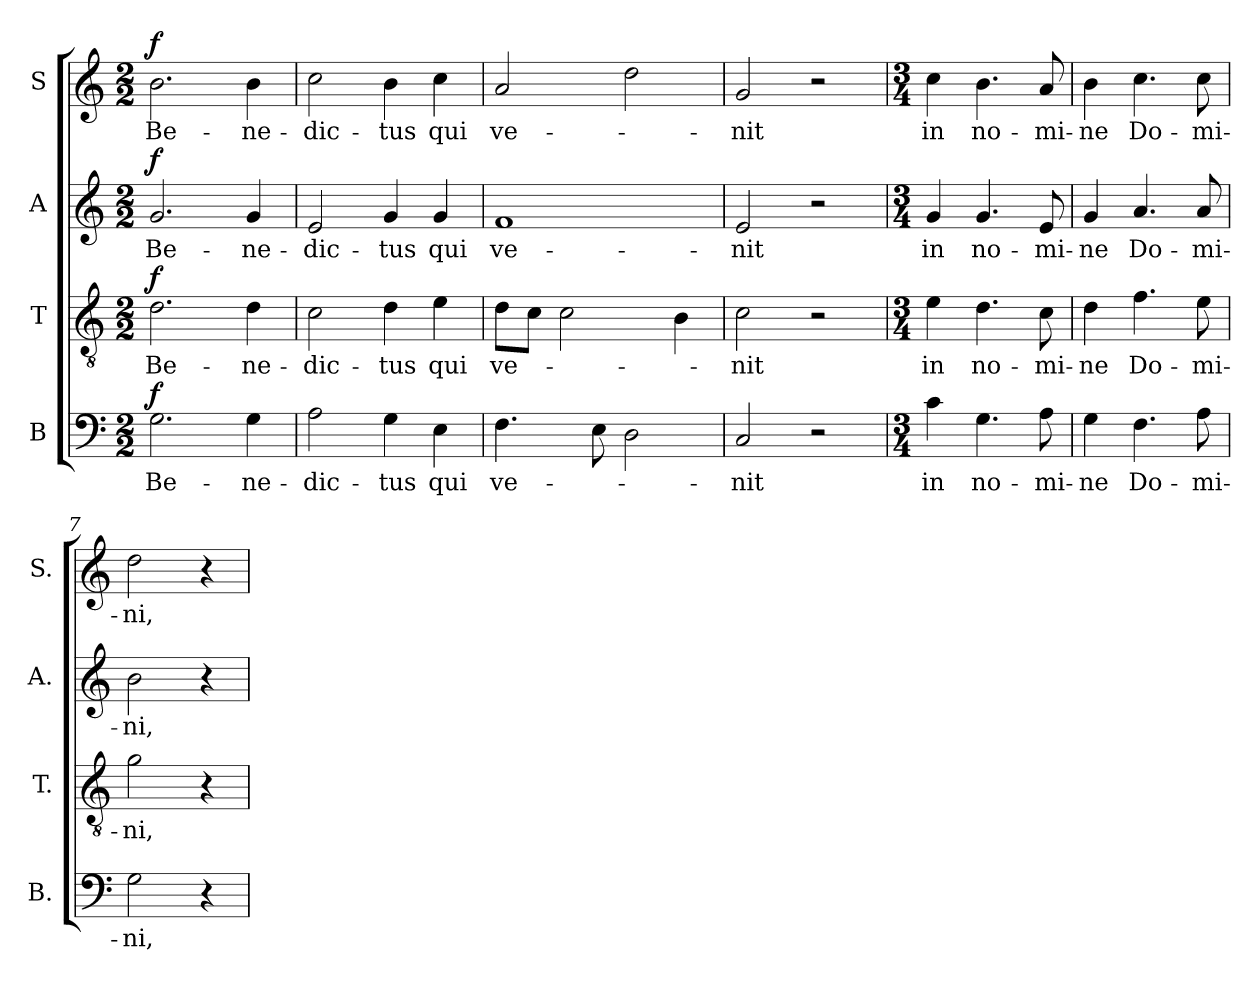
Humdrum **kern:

**kern	**text	**dynam	**kern	**text	**dynam	**kern	**text	**dynam	**kern	**text	**dynam
*part4	*part4	*part4	*part3	*part3	*part3	*part2	*part2	*part2	*part1	*part1	*part1
*staff4	*staff4	*staff4	*staff3	*staff3	*staff3	*staff2	*staff2	*staff2	*staff1	*staff1	*staff1
*I"B	*	*	*I"T	*	*	*I"A	*	*	*I"S	*	*
*I'B.	*	*	*I'T.	*	*	*I'A.	*	*	*I'S.	*	*
!!LO:PB:g=z
*clefF4	*	*	*clefGv2	*	*	*clefG2	*	*	*clefG2	*	*
*	*	*	*ITrd7c12	*	*	*	*	*	*	*	*
*k[]	*	*	*k[]	*	*	*k[]	*	*	*k[]	*	*
*C:	*	*	*C:	*	*	*C:	*	*	*C:	*	*
*M2/2	*	*	*M2/2	*	*	*M2/2	*	*	*M2/2	*	*
=1	=1	=1	=1	=1	=1	=1	=1	=1	=1	=1	=1
!	!LO:LY:b:color=#000000	!	!	!	!	!	!	!	!	!	!
!	!	!	!	!LO:LY:b:color=#000000	!	!	!	!	!	!	!
!	!	!	!	!	!	!	!LO:LY:b:color=#000000	!	!	!	!
!	!	!	!	!	!	!	!	!	!	!LO:LY:b:color=#000000	!
2.Gi\	Be-	f	2.Di\	Be-	f	2.gi/	Be-	f	2.bi\	Be-	f
!	!LO:LY:b:color=#000000	!	!	!	!	!	!	!	!	!	!
!	!	!	!	!LO:LY:b:color=#000000	!	!	!	!	!	!	!
!	!	!	!	!	!	!	!LO:LY:b:color=#000000	!	!	!	!
!	!	!	!	!	!	!	!	!	!	!LO:LY:b:color=#000000	!
4Gi\	-ne-	.	4Di\	-ne-	.	4gi/	-ne-	.	4bi\	-ne-	.
=2	=2	=2	=2	=2	=2	=2	=2	=2	=2	=2	=2
!	!LO:LY:b:color=#000000	!	!	!	!	!	!	!	!	!	!
!	!	!	!	!LO:LY:b:color=#000000	!	!	!	!	!	!	!
!	!	!	!	!	!	!	!LO:LY:b:color=#000000	!	!	!	!
!	!	!	!	!	!	!	!	!	!	!LO:LY:b:color=#000000	!
2Ai\	-dic-	.	2Ci\	-dic-	.	2ei/	-dic-	.	2cci\	-dic-	.
!	!LO:LY:b:color=#000000	!	!	!	!	!	!	!	!	!	!
!	!	!	!	!LO:LY:b:color=#000000	!	!	!	!	!	!	!
!	!	!	!	!	!	!	!LO:LY:b:color=#000000	!	!	!	!
!	!	!	!	!	!	!	!	!	!	!LO:LY:b:color=#000000	!
4Gi\	-tus	.	4Di\	-tus	.	4gi/	-tus	.	4bi\	-tus	.
!	!LO:LY:b:color=#000000	!	!	!	!	!	!	!	!	!	!
!	!	!	!	!LO:LY:b:color=#000000	!	!	!	!	!	!	!
!	!	!	!	!	!	!	!LO:LY:b:color=#000000	!	!	!	!
!	!	!	!	!	!	!	!	!	!	!LO:LY:b:color=#000000	!
4Ei\	qui	.	4Ei\	qui	.	4gi/	qui	.	4cci\	qui	.
=3	=3	=3	=3	=3	=3	=3	=3	=3	=3	=3	=3
!	!LO:LY:b:color=#000000	!	!	!	!	!	!	!	!	!	!
!	!	!	!	!LO:LY:b:color=#000000	!	!	!	!	!	!	!
!	!	!	!	!	!	!	!LO:LY:b:color=#000000	!	!	!	!
!	!	!	!	!	!	!	!	!	!	!LO:LY:b:color=#000000	!
4.Fi\	ve-	.	8Di\L	ve-	.	1fi	ve-	.	2ai/	ve-	.
.	.	.	8Ci\J	.	.	.	.	.	.	.	.
.	.	.	2Ci\	.	.	.	.	.	.	.	.
8Ei\	.	.	.	.	.	.	.	.	.	.	.
2Di\	.	.	.	.	.	.	.	.	2ddi\	.	.
.	.	.	4BBi\	.	.	.	.	.	.	.	.
=4	=4	=4	=4	=4	=4	=4	=4	=4	=4	=4	=4
!	!LO:LY:b:color=#000000	!	!	!	!	!	!	!	!	!	!
!	!	!	!	!LO:LY:b:color=#000000	!	!	!	!	!	!	!
!	!	!	!	!	!	!	!LO:LY:b:color=#000000	!	!	!	!
!	!	!	!	!	!	!	!	!	!	!LO:LY:b:color=#000000	!
2Ci/	-nit	.	2Ci\	-nit	.	2ei/	-nit	.	2gi/	-nit	.
2r	.	.	2r	.	.	2r	.	.	2r	.	.
=5	=5	=5	=5	=5	=5	=5	=5	=5	=5	=5	=5
*M3/4	*	*	*M3/4	*	*	*M3/4	*	*	*M3/4	*	*
!	!LO:LY:b:color=#000000	!	!	!	!	!	!	!	!	!	!
!	!	!	!	!LO:LY:b:color=#000000	!	!	!	!	!	!	!
!	!	!	!	!	!	!	!LO:LY:b:color=#000000	!	!	!	!
!	!	!	!	!	!	!	!	!	!	!LO:LY:b:color=#000000	!
4ci\	in	.	4Ei\	in	.	4gi/	in	.	4cci\	in	.
!	!LO:LY:b:color=#000000	!	!	!	!	!	!	!	!	!	!
!	!	!	!	!LO:LY:b:color=#000000	!	!	!	!	!	!	!
!	!	!	!	!	!	!	!LO:LY:b:color=#000000	!	!	!	!
!	!	!	!	!	!	!	!	!	!	!LO:LY:b:color=#000000	!
4.Gi\	no-	.	4.Di\	no-	.	4.gi/	no-	.	4.bi\	no-	.
!	!LO:LY:b:color=#000000	!	!	!	!	!	!	!	!	!	!
!	!	!	!	!LO:LY:b:color=#000000	!	!	!	!	!	!	!
!	!	!	!	!	!	!	!LO:LY:b:color=#000000	!	!	!	!
!	!	!	!	!	!	!	!	!	!	!LO:LY:b:color=#000000	!
8Ai\	-mi-	.	8Ci\	-mi-	.	8ei/	-mi-	.	8ai/	-mi-	.
=6	=6	=6	=6	=6	=6	=6	=6	=6	=6	=6	=6
!	!LO:LY:b:color=#000000	!	!	!	!	!	!	!	!	!	!
!	!	!	!	!LO:LY:b:color=#000000	!	!	!	!	!	!	!
!	!	!	!	!	!	!	!LO:LY:b:color=#000000	!	!	!	!
!	!	!	!	!	!	!	!	!	!	!LO:LY:b:color=#000000	!
4Gi\	-ne	.	4Di\	-ne	.	4gi/	-ne	.	4bi\	-ne	.
!	!LO:LY:b:color=#000000	!	!	!	!	!	!	!	!	!	!
!	!	!	!	!LO:LY:b:color=#000000	!	!	!	!	!	!	!
!	!	!	!	!	!	!	!LO:LY:b:color=#000000	!	!	!	!
!	!	!	!	!	!	!	!	!	!	!LO:LY:b:color=#000000	!
4.Fi\	Do-	.	4.Fi\	Do-	.	4.ai/	Do-	.	4.cci\	Do-	.
!	!LO:LY:b:color=#000000	!	!	!	!	!	!	!	!	!	!
!	!	!	!	!LO:LY:b:color=#000000	!	!	!	!	!	!	!
!	!	!	!	!	!	!	!LO:LY:b:color=#000000	!	!	!	!
!	!	!	!	!	!	!	!	!	!	!LO:LY:b:color=#000000	!
8Ai\	-mi-	.	8Ei\	-mi-	.	8ai/	-mi-	.	8cci\	-mi-	.
=7	=7	=7	=7	=7	=7	=7	=7	=7	=7	=7	=7
!	!LO:LY:b:color=#000000	!	!	!	!	!	!	!	!	!	!
!	!	!	!	!LO:LY:b:color=#000000	!	!	!	!	!	!	!
!	!	!	!	!	!	!	!LO:LY:b:color=#000000	!	!	!	!
!	!	!	!	!	!	!	!	!	!	!LO:LY:b:color=#000000	!
2Gi\	-ni,	.	2Gi\	-ni,	.	2bi\	-ni,	.	2ddi\	-ni,	.
4r	.	.	4r	.	.	4r	.	.	4r	.	.
=	=	=	=	=	=	=	=	=	=	=	=
*-	*-	*-	*-	*-	*-	*-	*-	*-	*-	*-	*-
